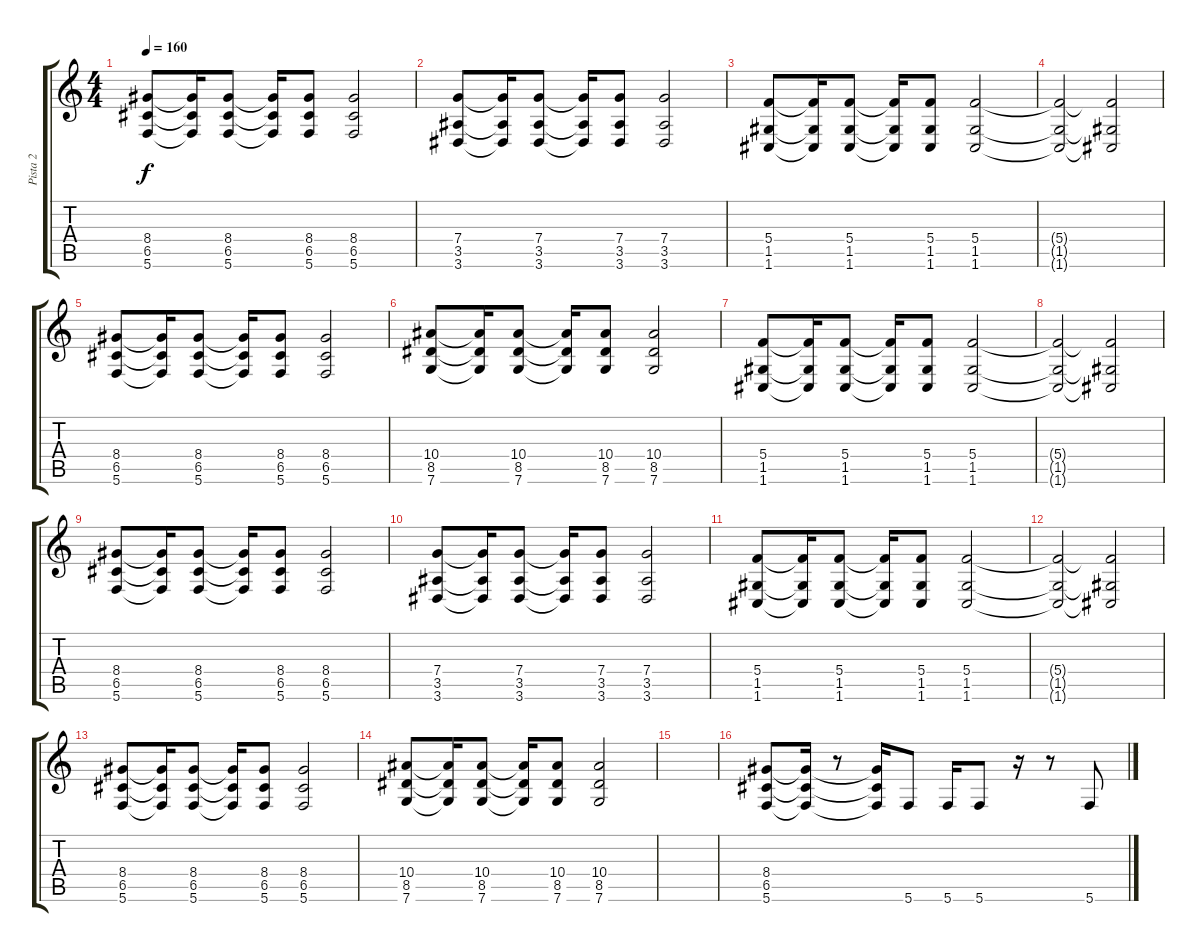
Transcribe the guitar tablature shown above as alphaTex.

\track ("Pista 2" "Pista 2") {instrument distortionguitar}
\staff {score tabs}
\tuning (D4 A3 F3 C3 G2 C2) {hide}
\ts (4 4)
\tempo 160
\clef g2
\ks c
(8.4 6.5 5.6).8{dy f} (8.4{t} 6.5{t} 5.6{t}).16 (8.4 6.5 5.6).8 (8.4{t} 6.5{t} 5.6{t}).16 (8.4 6.5 5.6).8 (8.4 6.5 5.6).2 |
(7.4 3.5 3.6).8 (7.4{t} 3.5{t} 3.6{t}).16 (7.4 3.5 3.6).8 (7.4{t} 3.5{t} 3.6{t}).16 (7.4 3.5 3.6).8 (7.4 3.5 3.6).2 |
(5.4 1.5 1.6).8 (5.4{t} 1.5{t} 1.6{t}).16 (5.4 1.5 1.6).8 (5.4{t} 1.5{t} 1.6{t}).16 (5.4 1.5 1.6).8 (5.4 1.5 1.6).2 |
(5.4{t} 1.5{t} 1.6{t}).2 (5.4{t} 1.5{t} 1.6{t}).2 |
(8.4 6.5 5.6).8 (8.4{t} 6.5{t} 5.6{t}).16 (8.4 6.5 5.6).8 (8.4{t} 6.5{t} 5.6{t}).16 (8.4 6.5 5.6).8 (8.4 6.5 5.6).2 |
(10.4 8.5 7.6).8 (10.4{t} 8.5{t} 7.6{t}).16 (10.4 8.5 7.6).8 (10.4{t} 8.5{t} 7.6{t}).16 (10.4 8.5 7.6).8 (10.4 8.5 7.6).2 |
(5.4 1.5 1.6).8 (5.4{t} 1.5{t} 1.6{t}).16 (5.4 1.5 1.6).8 (5.4{t} 1.5{t} 1.6{t}).16 (5.4 1.5 1.6).8 (5.4 1.5 1.6).2 |
(5.4{t} 1.5{t} 1.6{t}).2 (5.4{t} 1.5{t} 1.6{t}).2 |
(8.4 6.5 5.6).8 (8.4{t} 6.5{t} 5.6{t}).16 (8.4 6.5 5.6).8 (8.4{t} 6.5{t} 5.6{t}).16 (8.4 6.5 5.6).8 (8.4 6.5 5.6).2 |
(7.4 3.5 3.6).8 (7.4{t} 3.5{t} 3.6{t}).16 (7.4 3.5 3.6).8 (7.4{t} 3.5{t} 3.6{t}).16 (7.4 3.5 3.6).8 (7.4 3.5 3.6).2 |
(5.4 1.5 1.6).8 (5.4{t} 1.5{t} 1.6{t}).16 (5.4 1.5 1.6).8 (5.4{t} 1.5{t} 1.6{t}).16 (5.4 1.5 1.6).8 (5.4 1.5 1.6).2 |
(5.4{t} 1.5{t} 1.6{t}).2 (5.4{t} 1.5{t} 1.6{t}).2 |
(8.4 6.5 5.6).8 (8.4{t} 6.5{t} 5.6{t}).16 (8.4 6.5 5.6).8 (8.4{t} 6.5{t} 5.6{t}).16 (8.4 6.5 5.6).8 (8.4 6.5 5.6).2 |
(10.4 8.5 7.6).8 (10.4{t} 8.5{t} 7.6{t}).16 (10.4 8.5 7.6).8 (10.4{t} 8.5{t} 7.6{t}).16 (10.4 8.5 7.6).8 (10.4 8.5 7.6).2 |
|
(8.4 6.5 5.6).8 (8.4{t} 6.5{t} 5.6{t}).16 r.8 (8.4{t} 6.5{t} 5.6{t}).16 5.6.8 5.6.16 5.6.8 r.16 r.8 5.6.8
